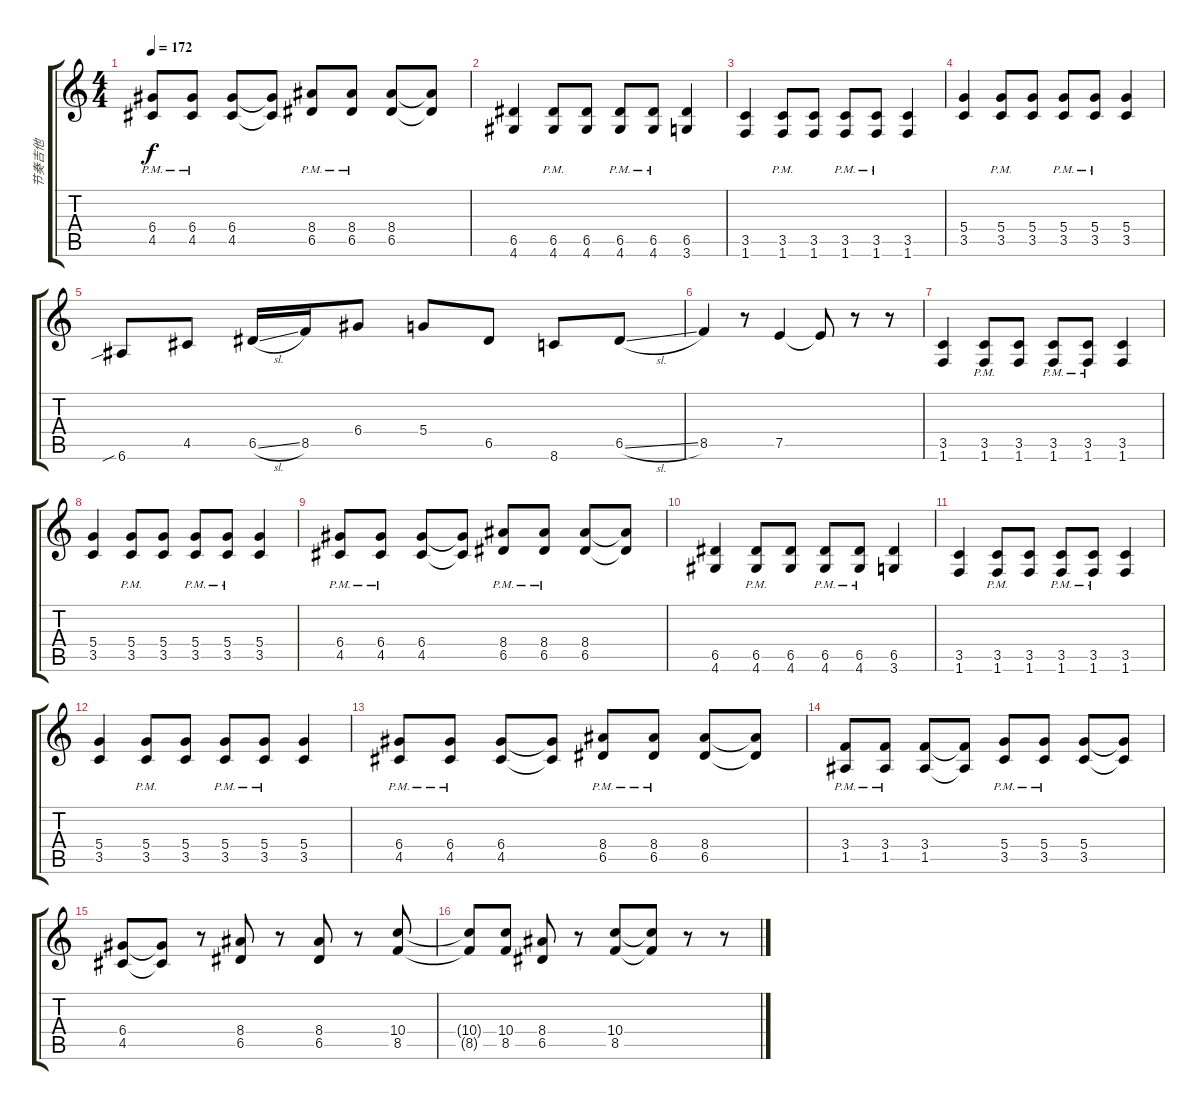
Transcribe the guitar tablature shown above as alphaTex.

\track ("节奏吉他" "节奏吉他") {instrument overdrivenguitar}
\staff {score tabs}
\tuning (E4 B3 G3 D3 A2 E2) {hide}
\ts (4 4)
\tempo 172
\clef g2
\ks c
(6.4{pm} 4.5{pm}).8{dy f} (6.4{pm} 4.5{pm}).8 (6.4 4.5).8 (6.4{t} 4.5{t}).8 (8.4{pm} 6.5{pm}).8 (8.4{pm} 6.5{pm}).8 (8.4 6.5).8 (8.4{t} 6.5{t}).8 |
(6.5 4.6).4 (6.5{pm} 4.6{pm}).8 (6.5 4.6).8 (6.5{pm} 4.6{pm}).8 (6.5{pm} 4.6{pm}).8 (6.5 3.6).4 |
(3.5 1.6).4 (3.5{pm} 1.6{pm}).8 (3.5 1.6).8 (3.5{pm} 1.6{pm}).8 (3.5{pm} 1.6{pm}).8 (3.5 1.6).4 |
(5.4 3.5).4 (5.4{pm} 3.5{pm}).8 (5.4 3.5).8 (5.4{pm} 3.5{pm}).8 (5.4{pm} 3.5{pm}).8 (5.4 3.5).4 |
6.6{sib}.8 4.5.8 6.5{sl}.16 8.5.16 6.4.8 5.4.8 6.5.8 8.6.8 6.5{sl}.8 |
8.5.4 r.8 7.5.4 7.5{t}.8 r.8 r.8 |
(3.5 1.6).4 (3.5{pm} 1.6{pm}).8 (3.5 1.6).8 (3.5{pm} 1.6{pm}).8 (3.5{pm} 1.6{pm}).8 (3.5 1.6).4 |
(5.4 3.5).4 (5.4{pm} 3.5{pm}).8 (5.4 3.5).8 (5.4{pm} 3.5{pm}).8 (5.4{pm} 3.5{pm}).8 (5.4 3.5).4 |
(6.4{pm} 4.5{pm}).8 (6.4{pm} 4.5{pm}).8 (6.4 4.5).8 (6.4{t} 4.5{t}).8 (8.4{pm} 6.5{pm}).8 (8.4{pm} 6.5{pm}).8 (8.4 6.5).8 (8.4{t} 6.5{t}).8 |
(6.5 4.6).4 (6.5{pm} 4.6{pm}).8 (6.5 4.6).8 (6.5{pm} 4.6{pm}).8 (6.5{pm} 4.6{pm}).8 (6.5 3.6).4 |
(3.5 1.6).4 (3.5{pm} 1.6{pm}).8 (3.5 1.6).8 (3.5{pm} 1.6{pm}).8 (3.5{pm} 1.6{pm}).8 (3.5 1.6).4 |
(5.4 3.5).4 (5.4{pm} 3.5{pm}).8 (5.4 3.5).8 (5.4{pm} 3.5{pm}).8 (5.4{pm} 3.5{pm}).8 (5.4 3.5).4 |
(6.4{pm} 4.5{pm}).8 (6.4{pm} 4.5{pm}).8 (6.4 4.5).8 (6.4{t} 4.5{t}).8 (8.4{pm} 6.5{pm}).8 (8.4{pm} 6.5{pm}).8 (8.4 6.5).8 (8.4{t} 6.5{t}).8 |
(3.4{pm} 1.5{pm}).8 (3.4{pm} 1.5{pm}).8 (3.4 1.5).8 (3.4{t} 1.5{t}).8 (5.4{pm} 3.5{pm}).8 (5.4{pm} 3.5{pm}).8 (5.4 3.5).8 (5.4{t} 3.5{t}).8 |
(6.4 4.5).8 (6.4{t} 4.5{t}).8 r.8 (8.4 6.5).8 r.8 (8.4 6.5).8 r.8 (10.4 8.5).8 |
(10.4{t} 8.5{t}).8 (10.4 8.5).8 (8.4 6.5).8 r.8 (10.4 8.5).8 (10.4{t} 8.5{t}).8 r.8 r.8
